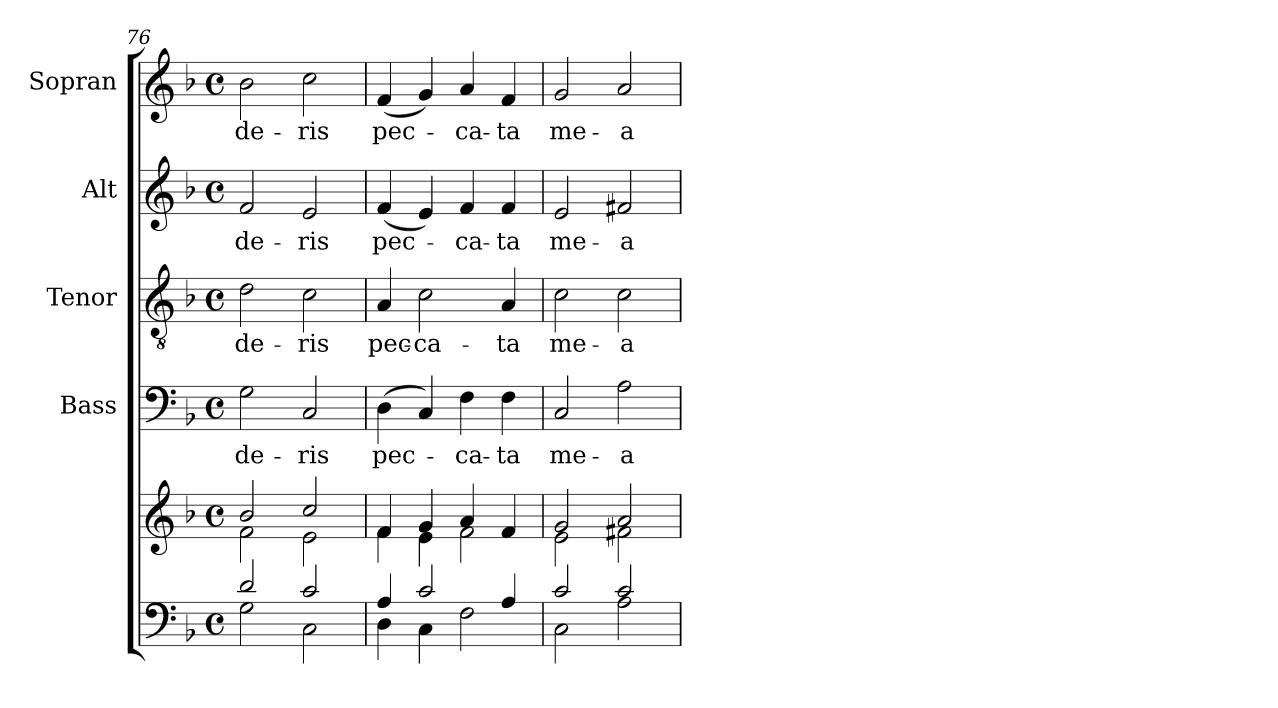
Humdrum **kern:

**kern	**kern	**kern	**text	**kern	**text	**kern	**text	**kern	**text
*part5	*part5	*part4	*part4	*part3	*part3	*part2	*part2	*part1	*part1
*staff6	*staff5	*staff4	*staff4	*staff3	*staff3	*staff2	*staff2	*staff1	*staff1
*	*	*I"Bass	*	*I"Tenor	*	*I"Alt	*	*I"Sopran	*
*	*	*I'B.	*	*I'T.	*	*I'A.	*	*I'S.	*
*clefF4	*clefG2	*clefF4	*	*clefGv2	*	*clefG2	*	*clefG2	*
*k[b-]	*k[b-]	*k[b-]	*	*k[b-]	*	*k[b-]	*	*k[b-]	*
*F:	*F:	*F:	*	*F:	*	*F:	*	*F:	*
*M4/4	*M4/4	*M4/4	*	*M4/4	*	*M4/4	*	*M4/4	*
*met(c)	*met(c)	*met(c)	*	*met(c)	*	*met(c)	*	*met(c)	*
=76	=76	=76	=76	=76	=76	=76	=76	=76	=76
*^	*^	*	*	*	*	*	*	*	*
!	!	!	!	!	!LO:LY:b	!	!LO:LY:b	!	!LO:LY:b	!	!LO:LY:b
2d/	2G\	2b-/	2f\	2G\	-de-	2d\	-de-	2f/	-de-	2b-\	-de-
!	!	!	!	!	!LO:LY:b	!	!LO:LY:b	!	!LO:LY:b	!	!LO:LY:b
2c/	2C\	2cc/	2e\	2C/	-ris	2c\	-ris	2e/	-ris	2cc\	-ris
=77	=77	=77	=77	=77	=77	=77	=77	=77	=77	=77	=77
!	!	!	!	!	!LO:LY:b	!	!LO:LY:b	!	!LO:LY:b	!	!LO:LY:b
4A/	4D\	4f/	4f\	(>4D\	pec-	4A/	pec-	(<4f/	pec-	(<4f/	pec-
!	!	!	!	!	!	!	!LO:LY:b	!	!	!	!
2c/	4C\	4g/	4e\	4C/)	.	2c\	-ca-	4e/)	.	4g/)	.
!	!	!	!	!	!LO:LY:b	!	!	!	!LO:LY:b	!	!LO:LY:b
.	2F\	4a/	2f\	4F\	-ca-	.	.	4f/	-ca-	4a/	-ca-
!	!	!	!	!	!LO:LY:b	!	!LO:LY:b	!	!LO:LY:b	!	!LO:LY:b
4A/	.	4f/	.	4F\	-ta	4A/	-ta	4f/	-ta	4f/	-ta
!!LO:PB:g=z
=78	=78	=78	=78	=78	=78	=78	=78	=78	=78	=78	=78
!	!	!	!	!	!LO:LY:b	!	!LO:LY:b	!	!LO:LY:b	!	!LO:LY:b
2c/	2C\	2g/	2e\	2C/	me-	2c\	me-	2e/	me-	2g/	me-
!	!	!	!	!	!LO:LY:b	!	!LO:LY:b	!	!LO:LY:b	!	!LO:LY:b
2c/	2A\	2a/	2f#X\	2A\	-a	2c\	-a	2f#X/	-a	2a/	-a
*v	*v	*	*	*	*	*	*	*	*	*	*
*	*v	*v	*	*	*	*	*	*	*	*
=	=	=	=	=	=	=	=	=	=
*-	*-	*-	*-	*-	*-	*-	*-	*-	*-
